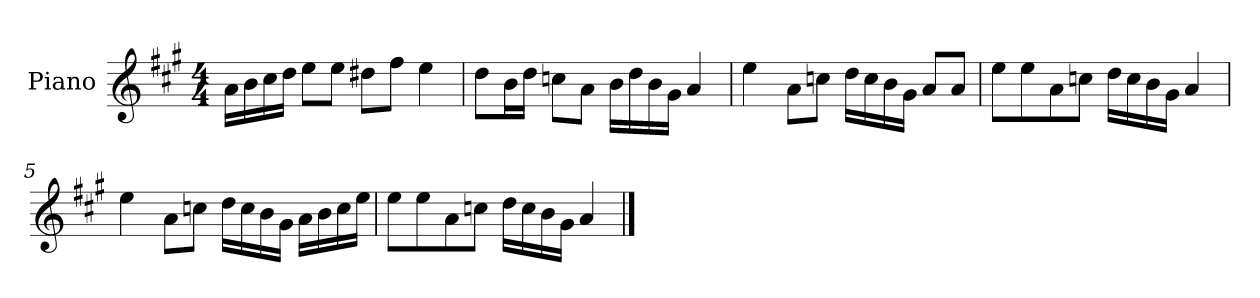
**kern
*part1
*staff1
*I"Piano
*I'P-no
*clefG2
*k[f#c#g#]
*M4/4
*MM90
=1
16a\LL
16b\
16cc#\
16dd\JJ
8ee\L
8ee\J
8dd#X\L
8ff#\J
4ee\
=2
8dd\L
16b\L
16dd\JJ
8ccn\L
8a\J
16b\LL
16dd\
16b\
16g#\JJ
4a/
=3
4ee\
8a\L
8ccn\J
16dd\LL
16cc\
16b\
16g#\JJ
8a/L
8a/J
=4
8ee\L
8ee\
8a\
8ccn\J
16dd\LL
16cc\
16b\
16g#\JJ
4a/
!!LO:LB:g=z
=5
4ee\
8a\L
8ccn\J
16dd\LL
16cc\
16b\
16g#\JJ
16a\LL
16b\
16cc\
16ee\JJ
=6
8ee\L
8ee\
8a\
8ccn\J
16dd\LL
16cc\
16b\
16g#\JJ
4a/
==
*-
